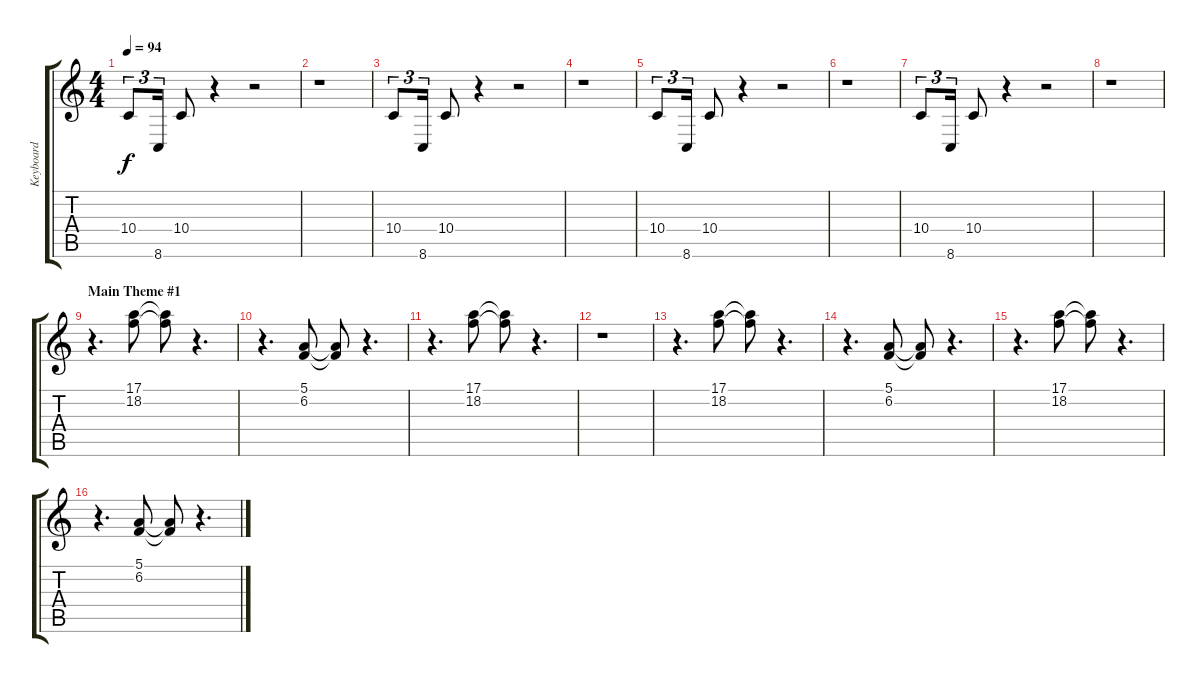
\track ("Keyboard" "Keyboard") {instrument brightacousticpiano}
\staff {score tabs}
\tuning (E4 B3 G3 D3 A2 E2) {hide}
\ts (4 4)
\tempo 94
\clef g2
\ks c
10.4.8{tu (3 2) dy f} 8.6.16{tu (3 2)} 10.4.8 r.4 r.2 |
r.1 |
10.4.8{tu (3 2)} 8.6.16{tu (3 2)} 10.4.8 r.4 r.2 |
r.1 |
10.4.8{tu (3 2)} 8.6.16{tu (3 2)} 10.4.8 r.4 r.2 |
r.1 |
10.4.8{tu (3 2)} 8.6.16{tu (3 2)} 10.4.8 r.4 r.2 |
r.1 |
\section ("" "Main Theme #1")
r.4{d} (17.1 18.2).8 (17.1{t} 18.2{t}).8 r.4{d} |
r.4{d} (5.1 6.2).8 (5.1{t} 6.2{t}).8 r.4{d} |
r.4{d} (17.1 18.2).8 (17.1{t} 18.2{t}).8 r.4{d} |
r.1 |
r.4{d} (17.1 18.2).8 (17.1{t} 18.2{t}).8 r.4{d} |
r.4{d} (5.1 6.2).8 (5.1{t} 6.2{t}).8 r.4{d} |
r.4{d} (17.1 18.2).8 (17.1{t} 18.2{t}).8 r.4{d} |
r.4{d} (5.1 6.2).8 (5.1{t} 6.2{t}).8 r.4{d}
